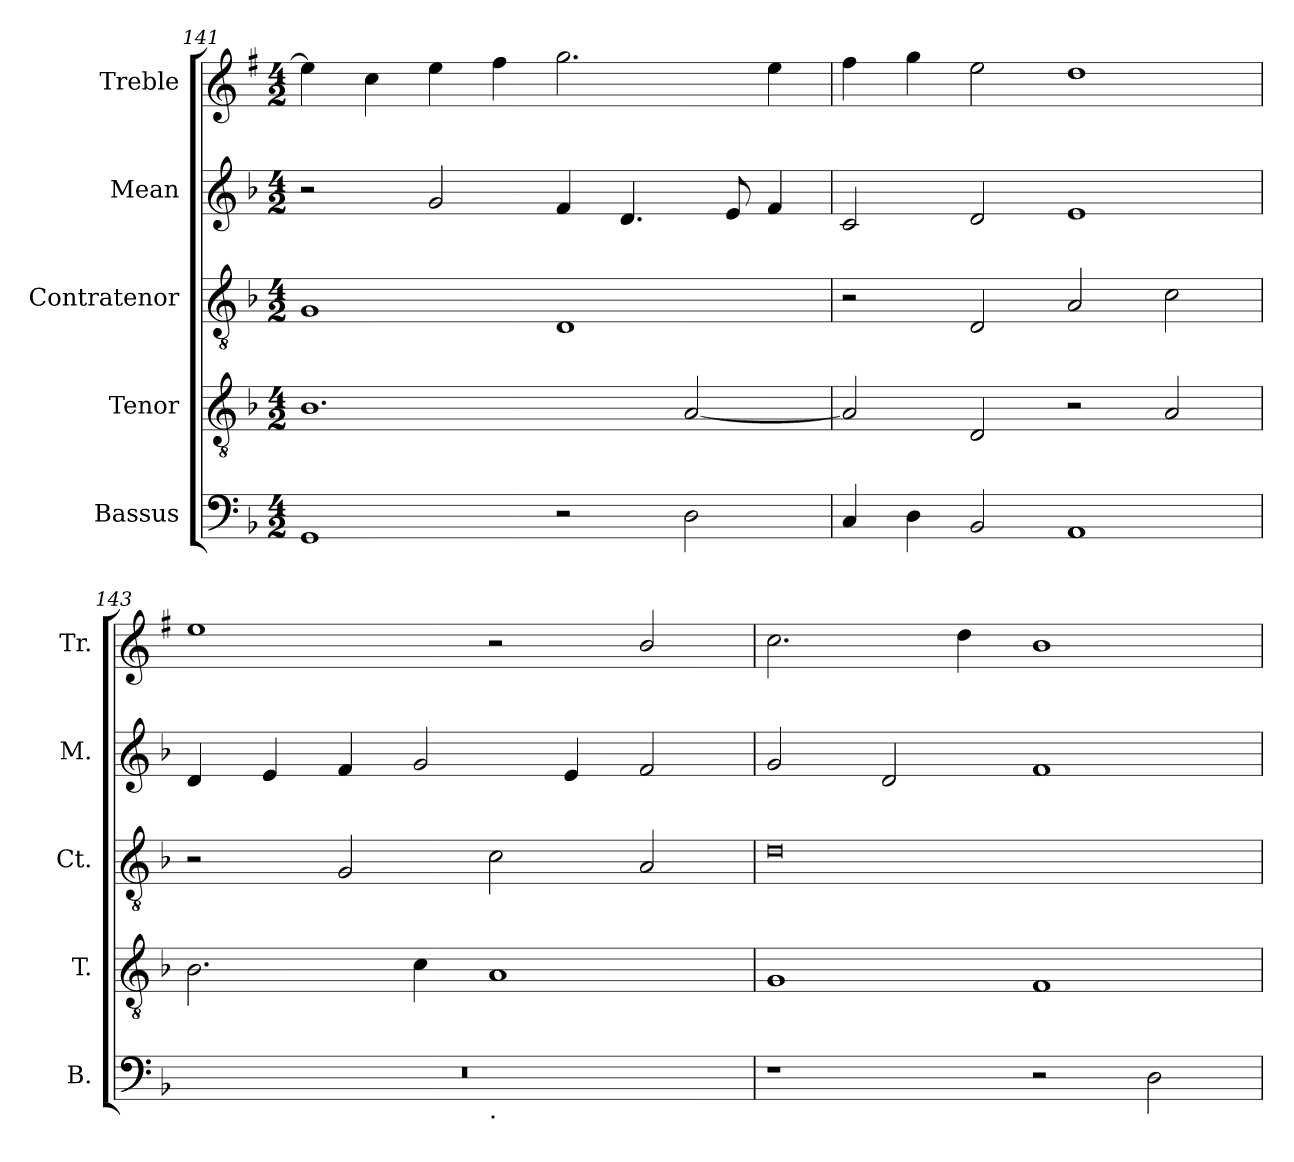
**kern	**kern	**kern	**kern	**kern
*part5	*part4	*part3	*part2	*part1
*staff5	*staff4	*staff3	*staff2	*staff1
*I"Bassus	*I"Tenor	*I"Contratenor	*I"Mean	*I"Treble
*I'B.	*I'T.	*I'Ct.	*I'M.	*I'Tr.
*clefF4	*clefGv2	*clefGv2	*clefG2	*clefG2
*ITrd7c12	*	*	*	*ITrd1c2
*k[b-]	*k[b-]	*k[b-]	*k[b-]	*k[b-]
*F:	*F:	*F:	*F:	*F:
*M4/2	*M4/2	*M4/2	*M4/2	*M4/2
=141	=141	=141	=141	=141
1GGG	1.B-	1G	2r	4dd\]
.	.	.	.	4b-\
.	.	.	2g/	4dd\
.	.	.	.	4ee\
2r	.	1D	4f/	2.ff\
.	.	.	4.d/	.
2DD\	[<2A/	.	.	.
.	.	.	8e/	.
.	.	.	4f/	4dd\
=142	=142	=142	=142	=142
4CC/	2A/]	2r	2c/	4ee\
4DD\	.	.	.	4ff\
2BBB-/	2D/	2D/	2d/	2dd\
1AAA	2r	2A/	1e	1cc
.	2A/	2c\	.	.
!!LO:PB:g=z
=143	=143	=143	=143	=143
*^	*	*	*	*
0r	1ryy	2.B-\	2r	4d/	1dd
.	.	.	.	4e/	.
.	.	.	2G/	4f/	.
.	.	4c\	.	2g/	.
!	!LO:TX:b:t=.	!	!	!	!
.	1ryy	1A	2c\	.	2r
.	.	.	.	4e/	.
.	.	.	2A/	2f/	2a/
*v	*v	*	*	*	*
=144	=144	=144	=144	=144
1r	1G	0d	2g/	2.b-\
.	.	.	2d/	.
.	.	.	.	4cc\
2r	1F	.	1f	1a
2DD\	.	.	.	.
=	=	=	=	=
*-	*-	*-	*-	*-
